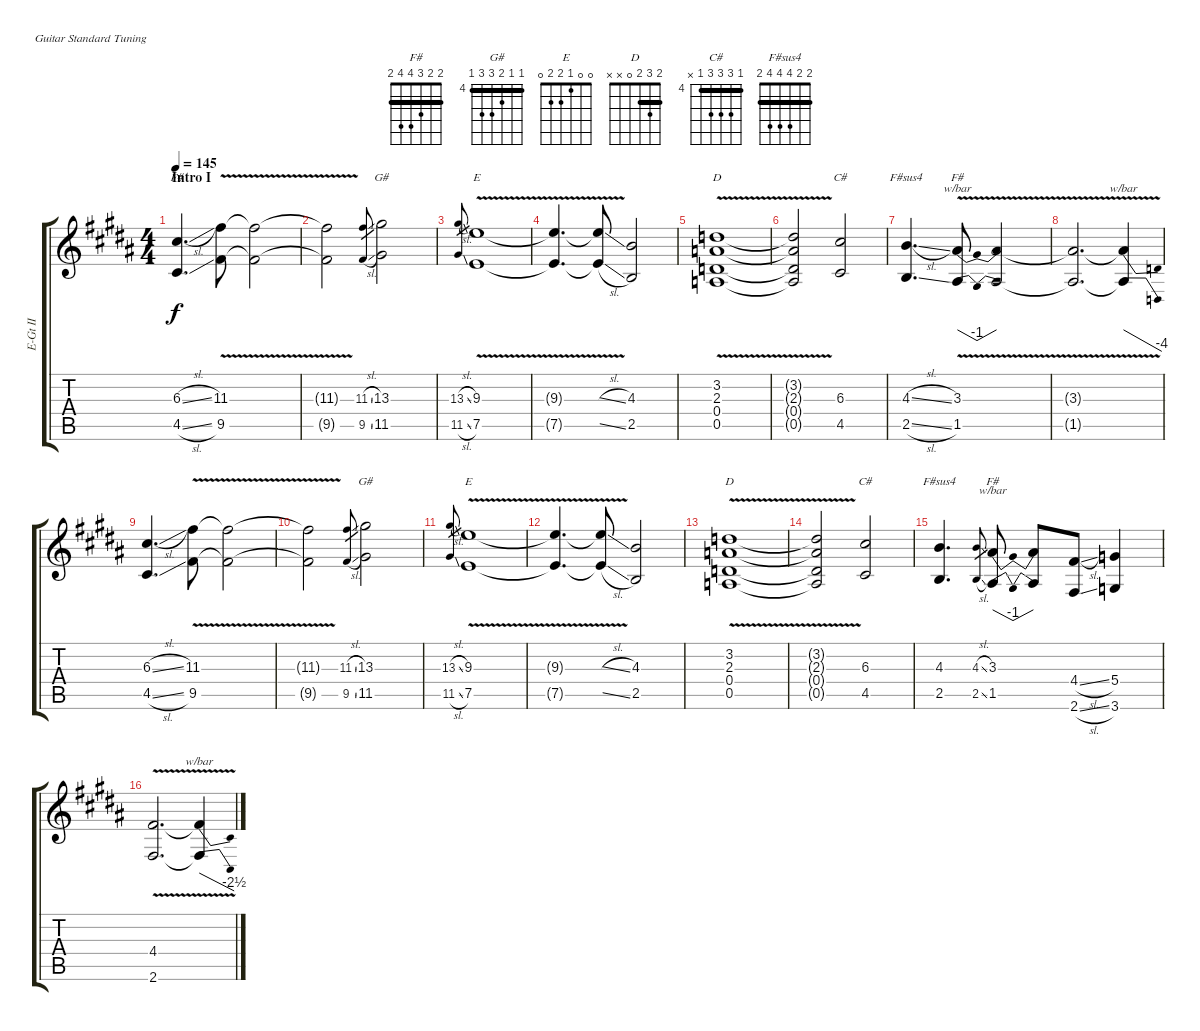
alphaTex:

\defaultSystemsLayout 4
\bracketExtendMode groupsimilarinstruments
\otherSystemsTrackNameOrientation horizontal
\track ("Rhythm Guitar II" "E-Gt II") {multiBarRest instrument distortionguitar}
\staff {score tabs}
\tuning (E4 B3 G3 D3 A2 E2)
\chord ("F#" 2 2 3 4 4 2) {showfingering false barre (2 2)}
\chord ("G#" 4 4 5 6 6 4) {firstfret 4 showfingering false barre (4 4)}
\chord ("E" 0 0 1 2 2 0) {showfingering false}
\chord ("D" 2 3 2 0 x x) {showfingering false barre 2}
\chord ("C#" 4 6 6 6 4 x) {firstfret 4 showfingering false barre 4}
\chord ("F#sus4" 2 2 4 4 4 2) {showfingering false barre (2 2)}
\ts (4 4)
\section ("" "Intro I")
\tempo 145
\clef g2
\ks b
(4.5{sl acc #} 6.3{sl acc #}).4{d ch "F#" dy f instrument distortionguitar} (9.5{v acc #} 11.3{v acc #}).8 (9.5{v t acc #} 11.3{v t acc #}).2 |
(9.5{v t acc #} 11.3{v t acc #}).2 (11.3{sl acc #} 9.5{sl acc #}).8{gr} (13.3{acc #} 11.5{acc #}).2{ch "G#"} |
(11.5{sl acc #} 13.3{sl acc #}).8{gr} (7.5{v acc forcenatural} 9.3{v acc forcenatural}).1{ch "E"} |
(7.5{v t acc forcenatural} 9.3{v t acc forcenatural}).4{d} (9.3{sl t acc forcenatural} 7.5{sl t acc forcenatural}).8 (4.3{acc forcenatural} 2.5{acc forcenatural}).2 |
(0.5{v acc forcenatural} 0.4{v acc forcenatural} 2.3{v acc forcenatural} 3.2{v acc forcenatural}).1{ch "D"} |
(0.5{v t acc forcenatural} 0.4{v t acc forcenatural} 2.3{v t acc forcenatural} 3.2{v t acc forcenatural}).2 (6.3{acc #} 4.5{acc #}).2{ch "C#"} |
(2.5{sl acc forcenatural} 4.3{sl acc forcenatural}).4{d ch "F#sus4"} (1.5{v acc #} 3.3{v acc #}).8{tbe (dip default 0 0 15 -4 30 0) ch "F#"} (1.5{v t acc #} 3.3{v t acc #}).2 |
(1.5{v t acc #} 3.3{v t acc #}).2{d} (1.5{v t acc #} 3.3{v t acc #}).4{tbe (dive default 0 0 58.8 -16)} |
(4.5{sl acc #} 6.3{sl acc #}).4{d} (9.5{v acc #} 11.3{v acc #}).8 (9.5{v t acc #} 11.3{v t acc #}).2 |
(9.5{v t acc #} 11.3{v t acc #}).2 (11.3{sl acc #} 9.5{sl acc #}).8{gr} (13.3{acc #} 11.5{acc #}).2{ch "G#"} |
(11.5{sl acc #} 13.3{sl acc #}).8{gr} (7.5{v acc forcenatural} 9.3{v acc forcenatural}).1{ch "E"} |
(7.5{v t acc forcenatural} 9.3{v t acc forcenatural}).4{d} (9.3{sl t acc forcenatural} 7.5{sl t acc forcenatural}).8 (4.3{acc forcenatural} 2.5{acc forcenatural}).2 |
(0.5{v acc forcenatural} 0.4{v acc forcenatural} 2.3{v acc forcenatural} 3.2{v acc forcenatural}).1{ch "D"} |
(0.5{v t acc forcenatural} 0.4{v t acc forcenatural} 2.3{v t acc forcenatural} 3.2{v t acc forcenatural}).2 (6.3{acc #} 4.5{acc #}).2{ch "C#"} |
(2.5{acc forcenatural} 4.3{acc forcenatural}).4{d ch "F#sus4"} (4.3{sl acc forcenatural} 2.5{sl acc forcenatural}).8{gr} (1.5{acc #} 3.3{acc #}).8{tbe (dip default 0 0 15 -4 30 0) ch "F#"} (1.5{t acc #} 3.3{t acc #}).8 (2.6{sl acc #} 4.4{sl acc #}).8 (3.6{acc forcenatural} 5.4{acc forcenatural}).4 |
(2.6{v acc #} 4.4{acc #}).2{d} (2.6{t acc #} 4.4{t acc #}).4{tbe (dive default 0 0 59.4 -10)}
